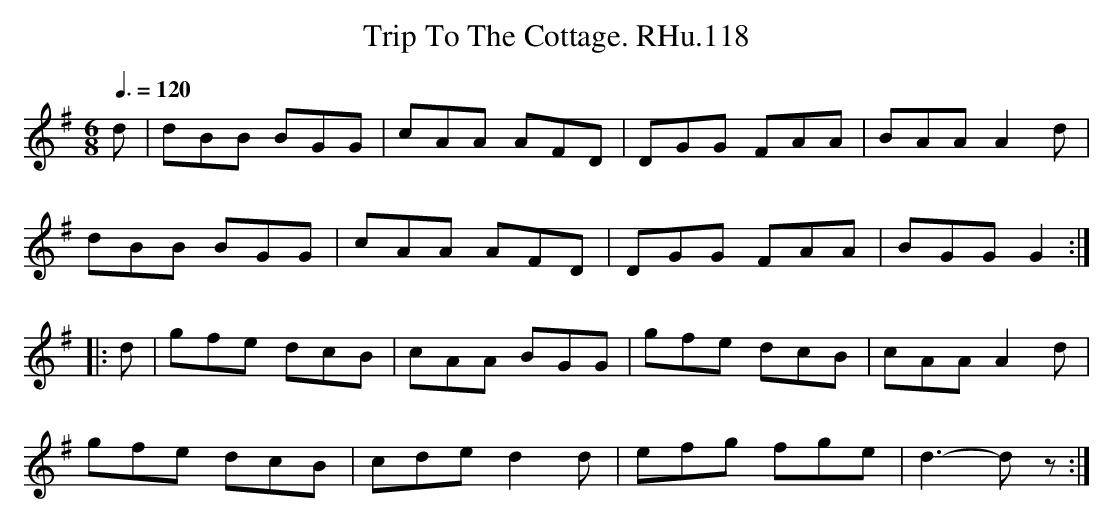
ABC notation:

X:1
T:Trip To The Cottage. RHu.118
M:6/8
L:1/8
Q:3/8=120
K:G major
d|dBB BGG|cAA AFD|DGG FAA|BAA A2d|!
dBB BGG|cAA AFD|DGG FAA|BGG ""G2:|!
|:d|gfe dcB|cAA BGG|gfe dcB|cAA A2d|!
gfe dcB|cde d2d|efg fge|""d3-dz:|
